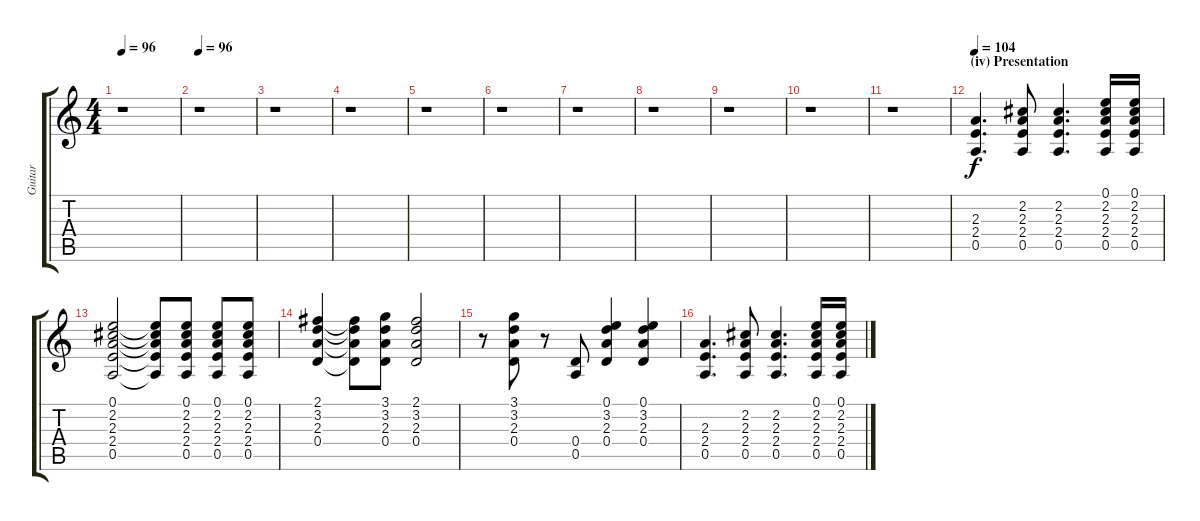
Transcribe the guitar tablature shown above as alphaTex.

\track ("Guitar " "Guitar ") {instrument distortionguitar}
\staff {score tabs}
\tuning (E4 B3 G3 D3 A2 E2) {hide}
\ts (4 4)
\tempo 96
\clef g2
\ks c
r.1{dy f} |
\tempo 96
r.1 |
r.1 |
r.1 |
r.1 |
r.1 |
r.1 |
r.1 |
r.1 |
r.1 |
r.1 |
\section ("" "(iv) Presentation")
\tempo 104
(2.3 2.4 0.5).4{d volume 12 balance 8 instrument distortionguitar} (2.2 2.3 2.4 0.5).8 (2.2 2.3 2.4 0.5).4{d} (0.1 2.2 2.3 2.4 0.5).16 (0.1 2.2 2.3 2.4 0.5).16 |
(0.1 2.2 2.3 2.4 0.5).2 (0.1{t} 2.2{t} 2.3{t} 2.4{t} 0.5{t}).8 (0.1 2.2 2.3 2.4 0.5).8 (0.1 2.2 2.3 2.4 0.5).8 (0.1 2.2 2.3 2.4 0.5).8 |
(2.1 3.2 2.3 0.4).4 (2.1{t} 3.2{t} 2.3{t} 0.4{t}).8 (3.1 3.2 2.3 0.4).8 (2.1 3.2 2.3 0.4).2 |
r.8 (3.1 3.2 2.3 0.4).8 r.8 (0.4 0.5).8 (0.1 3.2 2.3 0.4).4 (0.1 3.2 2.3 0.4).4 |
(2.3 2.4 0.5).4{d} (2.2 2.3 2.4 0.5).8 (2.2 2.3 2.4 0.5).4{d} (0.1 2.2 2.3 2.4 0.5).16 (0.1 2.2 2.3 2.4 0.5).16
